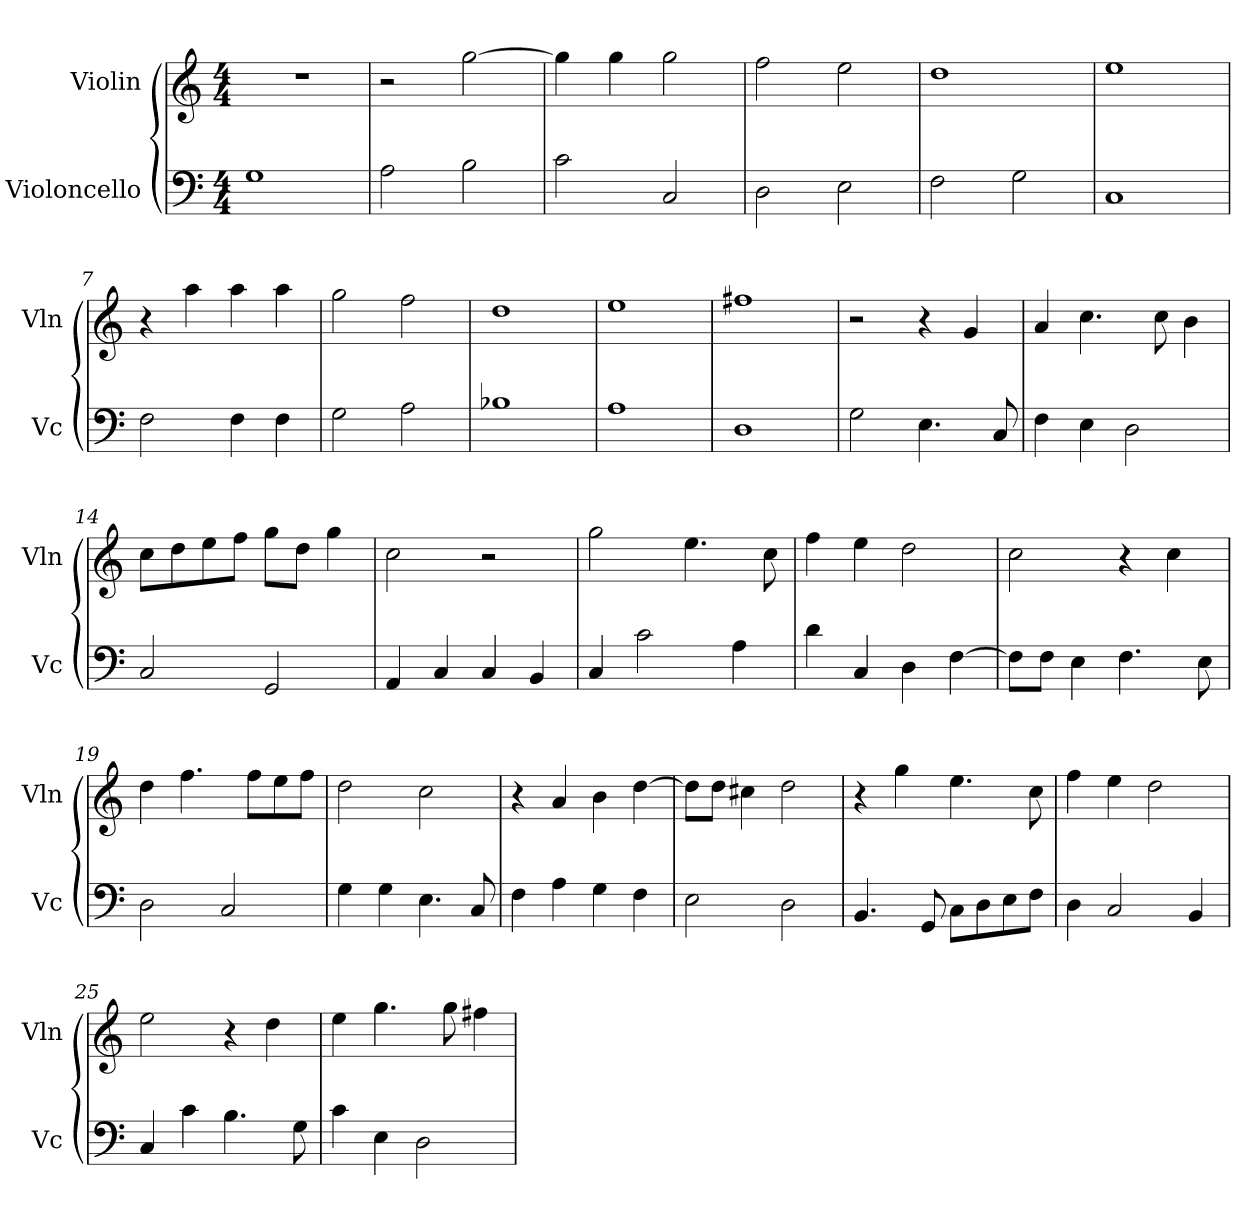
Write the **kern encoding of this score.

**kern	**kern
*part2	*part1
*staff2	*staff1
*I"Violoncello	*I"Violin
*I'Vc	*I'Vln
*clefF4	*clefG2
*k[]	*k[]
*M4/4	*M4/4
*MM120	*MM120
=1	=1
1G	1r
=2	=2
2A\	2r
2B\	[2gg\
=3	=3
2c\	4gg\]
.	4gg\
2C/	2gg\
=4	=4
2D\	2ff\
2E\	2ee\
=5	=5
2F\	1dd
2G\	.
=6	=6
1C	1ee
=7	=7
2F\	4r
.	4aa\
4F\	4aa\
4F\	4aa\
=8	=8
2G\	2gg\
2A\	2ff\
=9	=9
1B-X	1dd
=10	=10
1A	1ee
=11	=11
1D	1ff#X
=12	=12
2G\	2r
4.E\	4r
.	4g/
8C/	.
=13	=13
4F\	4a/
4E\	4.cc\
2D\	.
.	8cc\
.	4b\
=14	=14
2C/	8cc\L
.	8dd\
.	8ee\
.	8ff\J
2GG/	8gg\L
.	8dd\J
.	4gg\
=15	=15
4AA/	2cc\
4C/	.
4C/	2r
4BB/	.
=16	=16
4C/	2gg\
2c\	.
.	4.ee\
4A\	.
.	8cc\
=17	=17
4d\	4ff\
4C/	4ee\
4D\	2dd\
[4F\	.
=18	=18
8F\L]	2cc\
8F\J	.
4E\	.
4.F\	4r
.	4cc\
8E\	.
=19	=19
2D\	4dd\
.	4.ff\
2C/	.
.	8ff\L
.	8ee\
.	8ff\J
=20	=20
4G\	2dd\
4G\	.
4.E\	2cc\
8C/	.
=21	=21
4F\	4r
4A\	4a/
4G\	4b\
4F\	[4dd\
=22	=22
2E\	8dd\L]
.	8dd\J
.	4cc#X\
2D\	2dd\
=23	=23
4.BB/	4r
.	4gg\
8GG/	.
8C\L	4.ee\
8D\	.
8E\	.
8F\J	8cc\
=24	=24
4D\	4ff\
2C/	4ee\
.	2dd\
4BB/	.
=25	=25
4C/	2ee\
4c\	.
4.B\	4r
.	4dd\
8G\	.
=26	=26
4c\	4ee\
4E\	4.gg\
2D\	.
.	8gg\
.	4ff#X\
=	=
*-	*-
